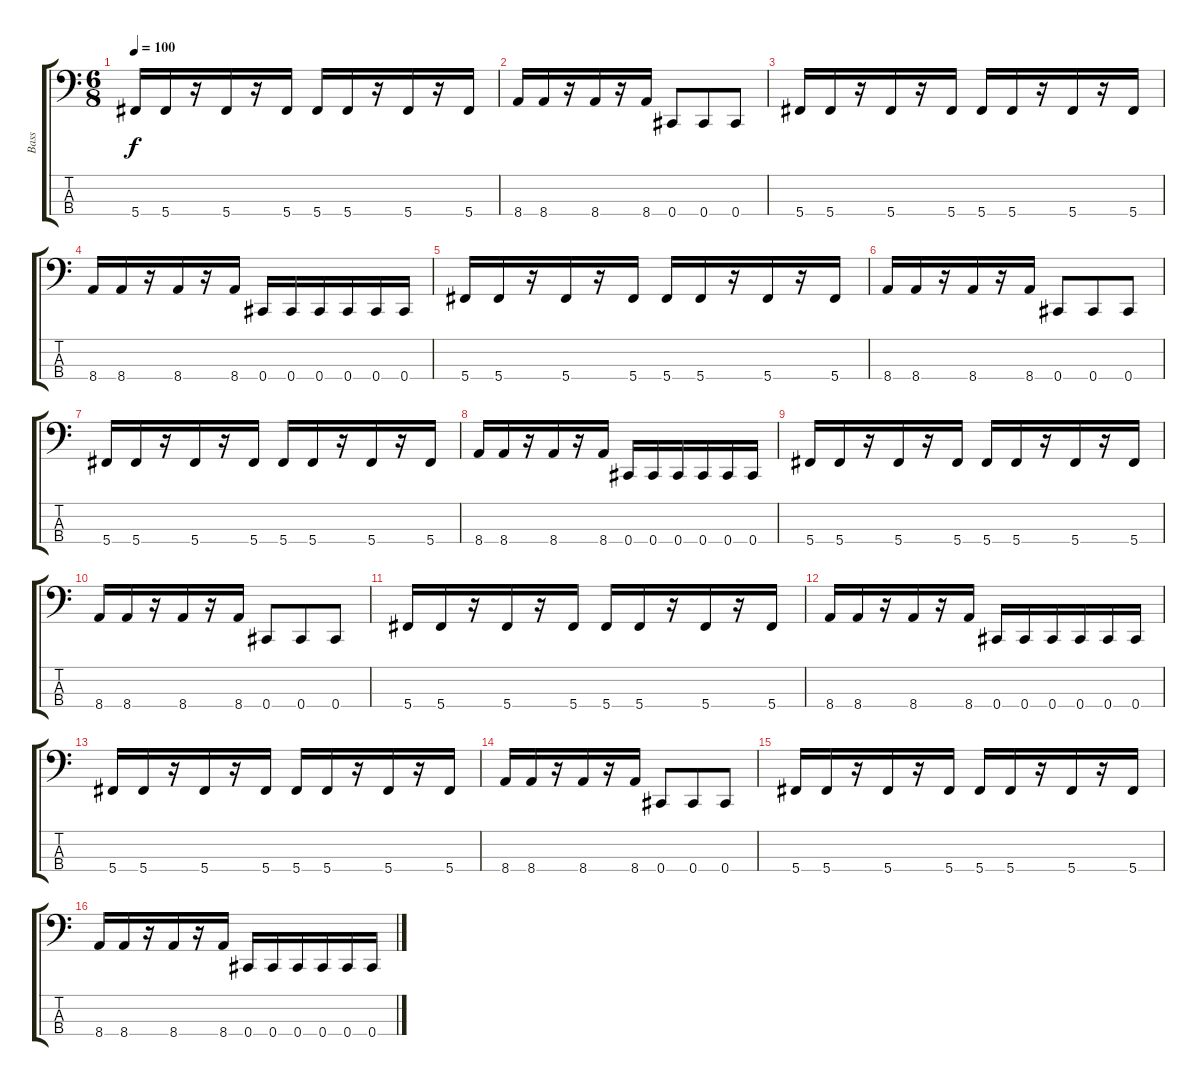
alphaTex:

\track ("Bass" "Bass") {instrument electricbasspick}
\staff {score tabs}
\tuning (Gb2 Db2 Ab1 Db1) {hide}
\ts (6 8)
\tempo 100
\clef f4
\ks c
5.4.16{dy f instrument electricbasspick} 5.4.16 r.16 5.4.16 r.16 5.4.16 5.4.16 5.4.16 r.16 5.4.16 r.16 5.4.16 |
8.4.16 8.4.16 r.16 8.4.16 r.16 8.4.16 0.4.8 0.4.8 0.4.8 |
5.4.16 5.4.16 r.16 5.4.16 r.16 5.4.16 5.4.16 5.4.16 r.16 5.4.16 r.16 5.4.16 |
8.4.16 8.4.16 r.16 8.4.16 r.16 8.4.16 0.4.16 0.4.16 0.4.16 0.4.16 0.4.16 0.4.16 |
5.4.16 5.4.16 r.16 5.4.16 r.16 5.4.16 5.4.16 5.4.16 r.16 5.4.16 r.16 5.4.16 |
8.4.16 8.4.16 r.16 8.4.16 r.16 8.4.16 0.4.8 0.4.8 0.4.8 |
5.4.16 5.4.16 r.16 5.4.16 r.16 5.4.16 5.4.16 5.4.16 r.16 5.4.16 r.16 5.4.16 |
8.4.16 8.4.16 r.16 8.4.16 r.16 8.4.16 0.4.16 0.4.16 0.4.16 0.4.16 0.4.16 0.4.16 |
5.4.16 5.4.16 r.16 5.4.16 r.16 5.4.16 5.4.16 5.4.16 r.16 5.4.16 r.16 5.4.16 |
8.4.16 8.4.16 r.16 8.4.16 r.16 8.4.16 0.4.8 0.4.8 0.4.8 |
5.4.16 5.4.16 r.16 5.4.16 r.16 5.4.16 5.4.16 5.4.16 r.16 5.4.16 r.16 5.4.16 |
8.4.16 8.4.16 r.16 8.4.16 r.16 8.4.16 0.4.16 0.4.16 0.4.16 0.4.16 0.4.16 0.4.16 |
5.4.16 5.4.16 r.16 5.4.16 r.16 5.4.16 5.4.16 5.4.16 r.16 5.4.16 r.16 5.4.16 |
8.4.16 8.4.16 r.16 8.4.16 r.16 8.4.16 0.4.8 0.4.8 0.4.8 |
5.4.16 5.4.16 r.16 5.4.16 r.16 5.4.16 5.4.16 5.4.16 r.16 5.4.16 r.16 5.4.16 |
8.4.16 8.4.16 r.16 8.4.16 r.16 8.4.16 0.4.16 0.4.16 0.4.16 0.4.16 0.4.16 0.4.16
